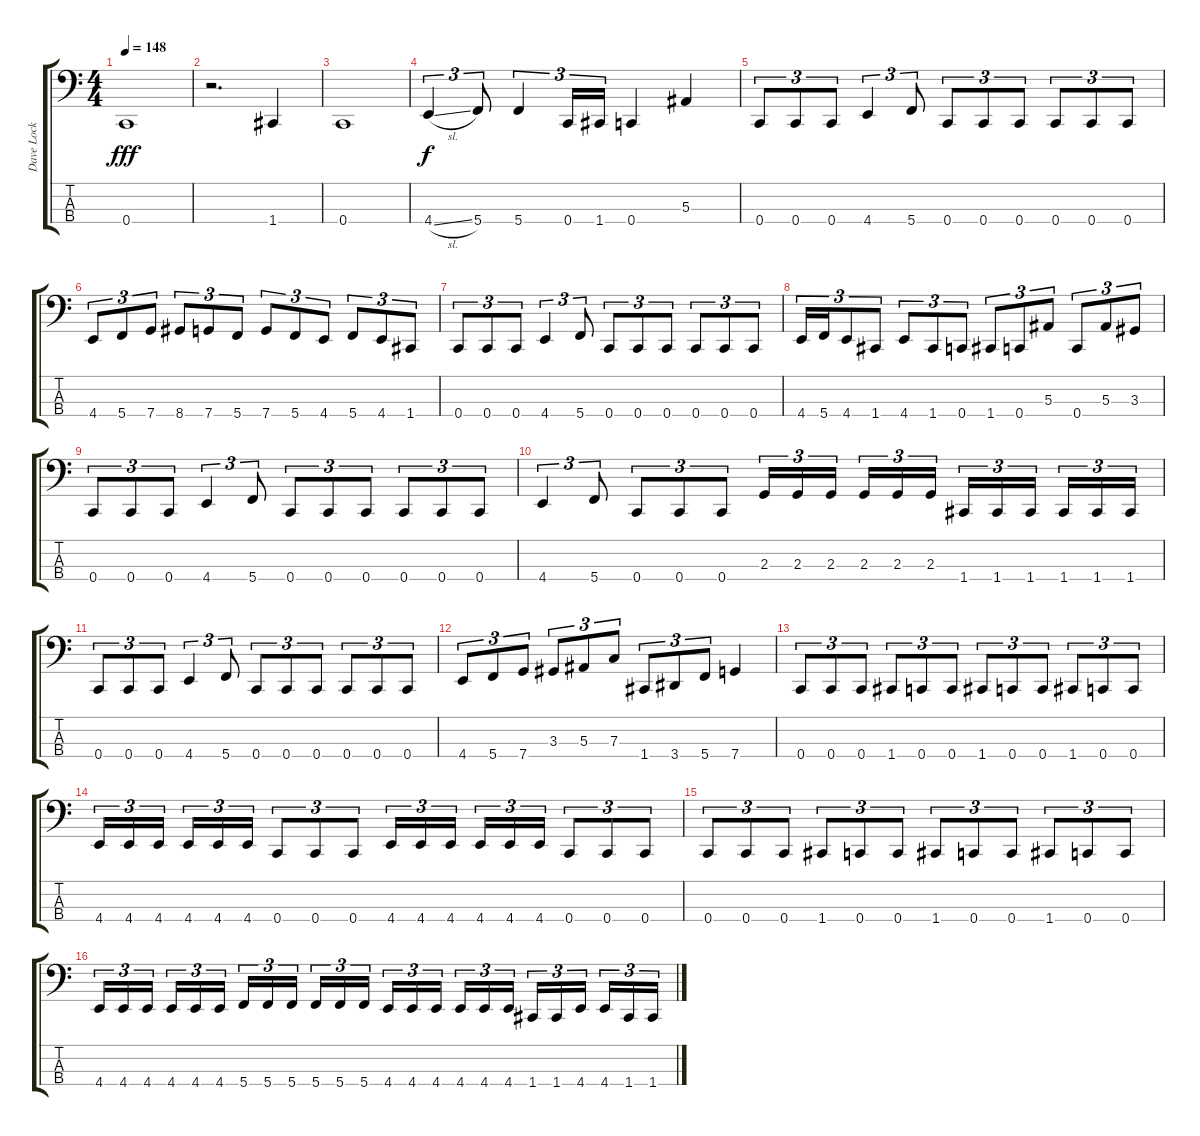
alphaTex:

\track ("Dave Lock (Bass)" "Dave Lock ") {instrument electricbassfinger}
\staff {score tabs}
\tuning (Eb2 Bb1 F1 C1) {hide}
\ts (4 4)
\tempo 148
\clef f4
\ks c
0.4.1{dy fff} |
r.2{d} 1.4.4 |
0.4.1 |
4.4{sl}.4{tu (3 2) dy f} 5.4.8{tu (3 2)} 5.4.4{tu (3 2)} 0.4.16{tu (3 2)} 1.4.16{tu (3 2)} 0.4.4 5.3.4 |
0.4.8{tu (3 2)} 0.4.8{tu (3 2)} 0.4.8{tu (3 2)} 4.4.4{tu (3 2)} 5.4.8{tu (3 2)} 0.4.8{tu (3 2)} 0.4.8{tu (3 2)} 0.4.8{tu (3 2)} 0.4.8{tu (3 2)} 0.4.8{tu (3 2)} 0.4.8{tu (3 2)} |
4.4.8{tu (3 2)} 5.4.8{tu (3 2)} 7.4.8{tu (3 2)} 8.4.8{tu (3 2)} 7.4.8{tu (3 2)} 5.4.8{tu (3 2)} 7.4.8{tu (3 2)} 5.4.8{tu (3 2)} 4.4.8{tu (3 2)} 5.4.8{tu (3 2)} 4.4.8{tu (3 2)} 1.4.8{tu (3 2)} |
0.4.8{tu (3 2)} 0.4.8{tu (3 2)} 0.4.8{tu (3 2)} 4.4.4{tu (3 2)} 5.4.8{tu (3 2)} 0.4.8{tu (3 2)} 0.4.8{tu (3 2)} 0.4.8{tu (3 2)} 0.4.8{tu (3 2)} 0.4.8{tu (3 2)} 0.4.8{tu (3 2)} |
4.4.16{tu (3 2)} 5.4.16{tu (3 2)} 4.4.8{tu (3 2)} 1.4.8{tu (3 2)} 4.4.8{tu (3 2)} 1.4.8{tu (3 2)} 0.4.8{tu (3 2)} 1.4.8{tu (3 2)} 0.4.8{tu (3 2)} 5.3.8{tu (3 2)} 0.4.8{tu (3 2)} 5.3.8{tu (3 2)} 3.3.8{tu (3 2)} |
0.4.8{tu (3 2)} 0.4.8{tu (3 2)} 0.4.8{tu (3 2)} 4.4.4{tu (3 2)} 5.4.8{tu (3 2)} 0.4.8{tu (3 2)} 0.4.8{tu (3 2)} 0.4.8{tu (3 2)} 0.4.8{tu (3 2)} 0.4.8{tu (3 2)} 0.4.8{tu (3 2)} |
4.4.4{tu (3 2)} 5.4.8{tu (3 2)} 0.4.8{tu (3 2)} 0.4.8{tu (3 2)} 0.4.8{tu (3 2)} 2.3.16{tu (3 2)} 2.3.16{tu (3 2)} 2.3.16{tu (3 2)} 2.3.16{tu (3 2)} 2.3.16{tu (3 2)} 2.3.16{tu (3 2)} 1.4.16{tu (3 2)} 1.4.16{tu (3 2)} 1.4.16{tu (3 2)} 1.4.16{tu (3 2)} 1.4.16{tu (3 2)} 1.4.16{tu (3 2)} |
0.4.8{tu (3 2)} 0.4.8{tu (3 2)} 0.4.8{tu (3 2)} 4.4.4{tu (3 2)} 5.4.8{tu (3 2)} 0.4.8{tu (3 2)} 0.4.8{tu (3 2)} 0.4.8{tu (3 2)} 0.4.8{tu (3 2)} 0.4.8{tu (3 2)} 0.4.8{tu (3 2)} |
4.4.8{tu (3 2)} 5.4.8{tu (3 2)} 7.4.8{tu (3 2)} 3.3.8{tu (3 2)} 5.3.8{tu (3 2)} 7.3.8{tu (3 2)} 1.4.8{tu (3 2)} 3.4.8{tu (3 2)} 5.4.8{tu (3 2)} 7.4.4 |
0.4.8{tu (3 2)} 0.4.8{tu (3 2)} 0.4.8{tu (3 2)} 1.4.8{tu (3 2)} 0.4.8{tu (3 2)} 0.4.8{tu (3 2)} 1.4.8{tu (3 2)} 0.4.8{tu (3 2)} 0.4.8{tu (3 2)} 1.4.8{tu (3 2)} 0.4.8{tu (3 2)} 0.4.8{tu (3 2)} |
4.4.16{tu (3 2)} 4.4.16{tu (3 2)} 4.4.16{tu (3 2)} 4.4.16{tu (3 2)} 4.4.16{tu (3 2)} 4.4.16{tu (3 2)} 0.4.8{tu (3 2)} 0.4.8{tu (3 2)} 0.4.8{tu (3 2)} 4.4.16{tu (3 2)} 4.4.16{tu (3 2)} 4.4.16{tu (3 2)} 4.4.16{tu (3 2)} 4.4.16{tu (3 2)} 4.4.16{tu (3 2)} 0.4.8{tu (3 2)} 0.4.8{tu (3 2)} 0.4.8{tu (3 2)} |
0.4.8{tu (3 2)} 0.4.8{tu (3 2)} 0.4.8{tu (3 2)} 1.4.8{tu (3 2)} 0.4.8{tu (3 2)} 0.4.8{tu (3 2)} 1.4.8{tu (3 2)} 0.4.8{tu (3 2)} 0.4.8{tu (3 2)} 1.4.8{tu (3 2)} 0.4.8{tu (3 2)} 0.4.8{tu (3 2)} |
4.4.16{tu (3 2)} 4.4.16{tu (3 2)} 4.4.16{tu (3 2)} 4.4.16{tu (3 2)} 4.4.16{tu (3 2)} 4.4.16{tu (3 2)} 5.4.16{tu (3 2)} 5.4.16{tu (3 2)} 5.4.16{tu (3 2)} 5.4.16{tu (3 2)} 5.4.16{tu (3 2)} 5.4.16{tu (3 2)} 4.4.16{tu (3 2)} 4.4.16{tu (3 2)} 4.4.16{tu (3 2)} 4.4.16{tu (3 2)} 4.4.16{tu (3 2)} 4.4.16{tu (3 2)} 1.4.16{tu (3 2)} 1.4.16{tu (3 2)} 4.4.16{tu (3 2)} 4.4.16{tu (3 2)} 1.4.16{tu (3 2)} 1.4.16{tu (3 2)}
